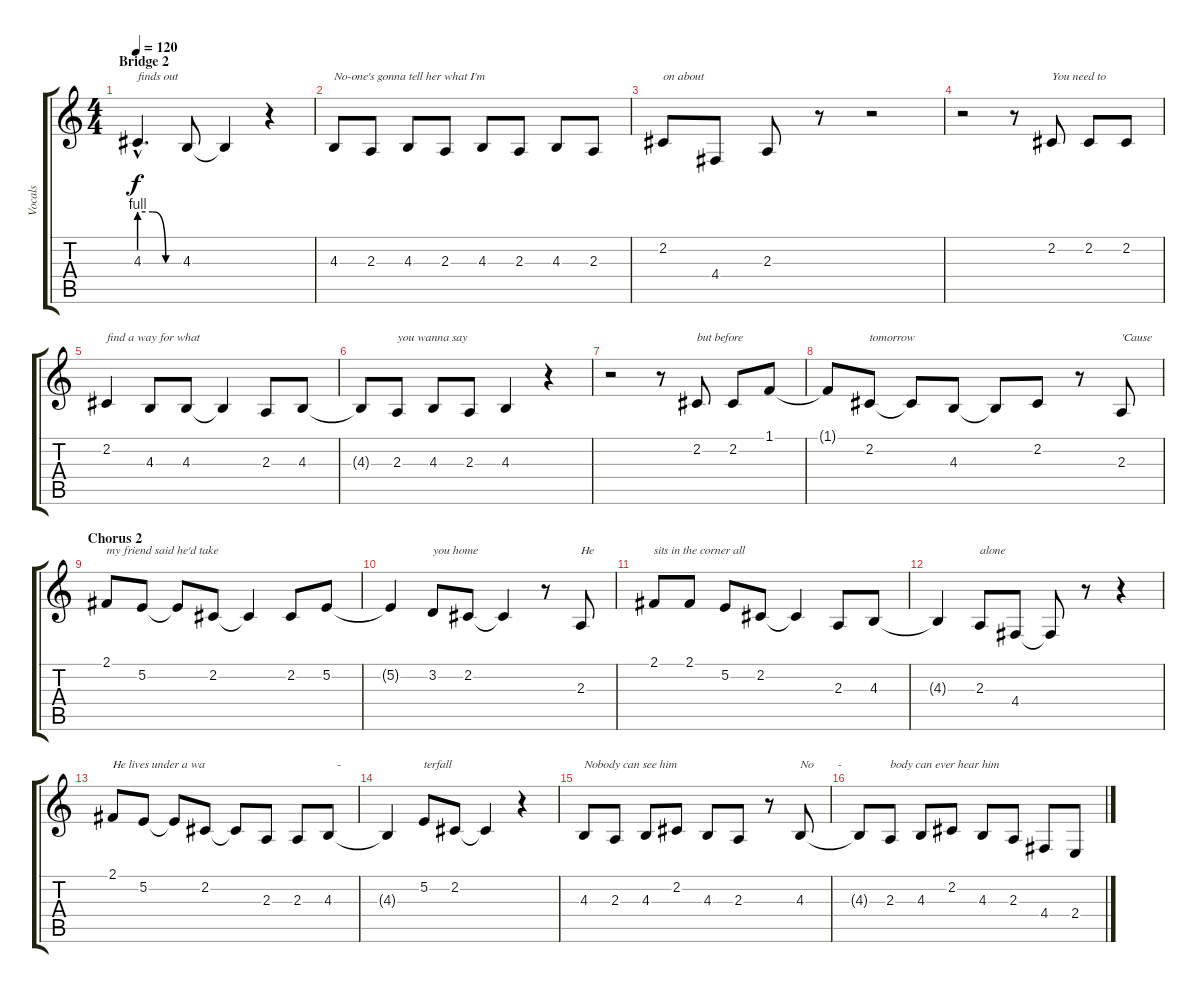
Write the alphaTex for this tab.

\track ("Vocals" "Vocals") {instrument tenorsax}
\staff {score tabs}
\tuning (E4 B3 G3 D3 A2 E2) {hide}
\ts (4 4)
\section ("" "Bridge 2")
\tempo 120
\clef g2
\ks c
4.3{be (custom 0 4 20 4 40 0 60 0) hac}.4{d txt "finds out" dy f} 4.3.8 4.3{t}.4 r.4 |
4.3.8{txt "No-one's gonna tell her what I'm"} 2.3.8 4.3.8 2.3.8 4.3.8 2.3.8 4.3.8 2.3.8 |
2.2.8{txt "on about"} 4.4.8 2.3.8 r.8 r.2 |
r.2 r.8 2.2.8{txt "You need to"} 2.2.8 2.2.8 |
2.2.4{txt "find a way for what"} 4.3.8 4.3.8 4.3{t}.4 2.3.8 4.3.8 |
4.3{t}.8 2.3.8{txt "you wanna say"} 4.3.8 2.3.8 4.3.4 r.4 |
r.2 r.8 2.2.8{txt "but before"} 2.2.8 1.1.8 |
1.1{t}.8 2.2.8{txt "tomorrow"} 2.2{t}.8 4.3.8 4.3{t}.8 2.2.8 r.8 2.3.8{txt "'Cause"} |
\section ("" "Chorus 2")
2.1.8{txt "my friend said he'd take"} 5.2.8 5.2{t}.8 2.2.8 2.2{t}.4 2.2.8 5.2.8 |
5.2{t}.4 3.2.8{txt "you home"} 2.2.8 2.2{t}.4 r.8 2.3.8{txt "He"} |
2.1.8{txt "sits in the corner all"} 2.1.8 5.2.8 2.2.8 2.2{t}.4 2.3.8 4.3.8 |
4.3{t}.4 2.3.8{txt "alone"} 4.4.8 4.4{t}.8 r.8 r.4 |
2.1.8{txt "He lives under a wa"} 5.2.8 5.2{t}.8 2.2.8 2.2{t}.8 2.3.8 2.3.8 4.3.8{txt "   -"} |
4.3{t}.4 5.2.8{txt "terfall"} 2.2.8 2.2{t}.4 r.4 |
4.3.8{txt "Nobody can see him"} 2.3.8 4.3.8 2.2.8 4.3.8 2.3.8 r.8 4.3.8{txt "No        -"} |
4.3{t}.8 2.3.8{txt "body can ever hear him"} 4.3.8 2.2.8 4.3.8 2.3.8 4.4.8 2.4.8
